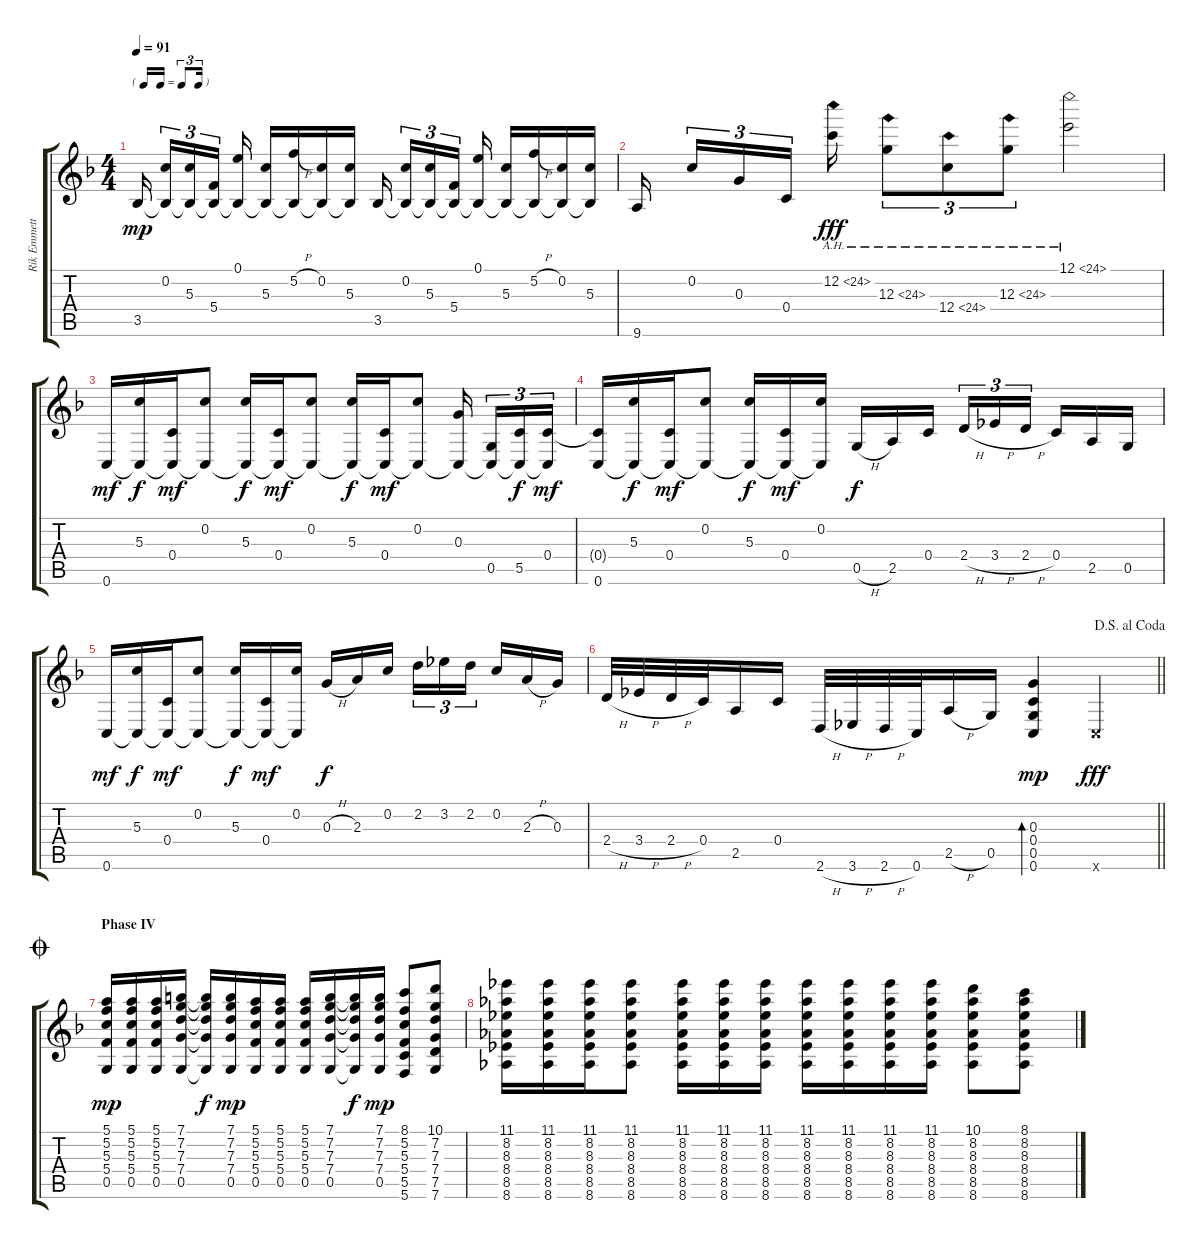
\track ("Rik Emmett" "Rik Emmett") {instrument acousticguitarnylon}
\staff {score tabs}
\tuning (E4 C4 G3 C3 G2 C2) {hide}
\ts (4 4)
\tf triplet16th
\tempo 91
\clef g2
\ks f
3.5.16{dy mp beam splitsecondary} (0.2 3.5{t}).16{tu (3 2)} (5.3 3.5{t}).16{tu (3 2)} (5.4 3.5{t}).16{tu (3 2) beam splitsecondary} (0.1 3.5{t}).16 (5.3 3.5{t}).16 (5.2{h} 3.5{t}).16 (0.2 3.5{t}).16 (5.3 3.5{t}).16 3.5.16{beam splitsecondary} (0.2 3.5{t}).16{tu (3 2)} (5.3 3.5{t}).16{tu (3 2)} (5.4 3.5{t}).16{tu (3 2) beam splitsecondary} (0.1 3.5{t}).16 (5.3 3.5{t}).16 (5.2{h} 3.5{t}).16 (0.2 3.5{t}).16 (5.3 3.5{t}).16 |
9.6.16{beam splitsecondary} 0.2.16{tu (3 2)} 0.3.16{tu (3 2)} 0.4.16{tu (3 2) beam splitsecondary} 12.2{ah 12}.16{dy fff} 12.3{ah 12}.8{tu (3 2)} 12.4{ah 12}.8{tu (3 2)} 12.3{ah 12}.8{tu (3 2)} 12.1{ah 12}.2 |
0.6.16{dy mf} (5.3 0.6{t}).16{dy f} (0.4 0.6{t}).16{dy mf} (0.2 0.6{t}).8 (5.3 0.6{t}).16{dy f} (0.4 0.6{t}).16{dy mf} (0.2 0.6{t}).8 (5.3 0.6{t}).16{dy f} (0.4 0.6{t}).16{dy mf} (0.2 0.6{t}).8 (0.3 0.6{t}).16{beam splitsecondary} (0.5 0.6{t}).16{tu (3 2)} (5.5 0.6{t}).16{tu (3 2) dy f} (0.4 0.6{t}).16{tu (3 2) dy mf} |
(0.4{t} 0.6).16 (5.3 0.6{t}).16{dy f} (0.4 0.6{t}).16{dy mf} (0.2 0.6{t}).8 (5.3 0.6{t}).16{dy f} (0.4 0.6{t}).16{dy mf} (0.2 0.6{t}).16 0.5{h}.16{dy f} 2.5.16 0.4.16{beam splitsecondary} 2.4{h}.16{tu (3 2)} 3.4{h}.16{tu (3 2)} 2.4{h}.16{tu (3 2) beam splitsecondary} 0.4.16 2.5.16 0.5.16 |
0.6.16{dy mf} (5.3 0.6{t}).16{dy f} (0.4 0.6{t}).16{dy mf} (0.2 0.6{t}).8 (5.3 0.6{t}).16{dy f} (0.4 0.6{t}).16{dy mf} (0.2 0.6{t}).16 0.3{h}.16{dy f} 2.3.16 0.2.16{beam splitsecondary} 2.2.16{tu (3 2)} 3.2.16{tu (3 2)} 2.2.16{tu (3 2) beam splitsecondary} 0.2.16 2.3{h}.16 0.3.16 |
\jump dalsegnoalcoda
\barLineRight lightlight
2.4{h}.32 3.4{h}.32 2.4{h}.32 0.4.32 2.5.16 0.4.16 2.6{h}.32 3.6{h}.32 2.6{h}.32 0.6.32 2.5{h}.16 0.5.16 (0.3 0.4 0.5 0.6).4{bd 60 dy mp} 0.6{x}.4{dy fff} |
\section ("" "Phase IV")
\jump coda
(5.1 5.2 5.3 5.4 0.5).16{dy mp} (5.1 5.2 5.3 5.4 0.5).16 (5.1 5.2 5.3 5.4 0.5).16 (7.1 7.2 7.3 7.4 0.5).16 (7.1{t} 7.2{t} 7.3{t} 7.4{t} 0.5{t}).16{dy f} (7.1 7.2 7.3 7.4 0.5).16{dy mp} (5.1 5.2 5.3 5.4 0.5).16 (5.1 5.2 5.3 5.4 0.5).16 (5.1 5.2 5.3 5.4 0.5).16 (7.1 7.2 7.3 7.4 0.5).16 (7.1{t} 7.2{t} 7.3{t} 7.4{t} 0.5{t}).16{dy f} (7.1 7.2 7.3 7.4 0.5).16{dy mp} (8.1 5.2 5.3 5.4 5.5 5.6).8 (10.1 7.2 7.3 7.4 7.5 7.6).8 |
(11.1 8.2 8.3 8.4 8.5 8.6).16 (11.1 8.2 8.3 8.4 8.5 8.6).16 (11.1 8.2 8.3 8.4 8.5 8.6).16 (11.1 8.2 8.3 8.4 8.5 8.6).8 (11.1 8.2 8.3 8.4 8.5 8.6).16 (11.1 8.2 8.3 8.4 8.5 8.6).16 (11.1 8.2 8.3 8.4 8.5 8.6).16 (11.1 8.2 8.3 8.4 8.5 8.6).16 (11.1 8.2 8.3 8.4 8.5 8.6).16 (11.1 8.2 8.3 8.4 8.5 8.6).16 (11.1 8.2 8.3 8.4 8.5 8.6).16 (10.1 8.2 8.3 8.4 8.5 8.6).8 (8.1 8.2 8.3 8.4 8.5 8.6).8
